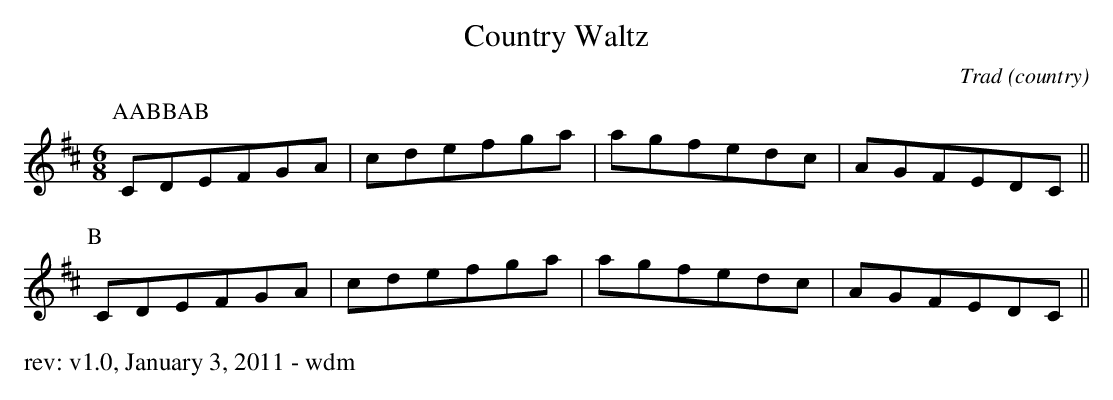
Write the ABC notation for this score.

X:1
T: Country Waltz
O: Trad (country)
M: 6/8
K: Dmaj
P: AABBAB
P:A
CDEFGA|cdefga|agfedc|AGFEDC||
P:B
CDEFGA|cdefga|agfedc|AGFEDC||
